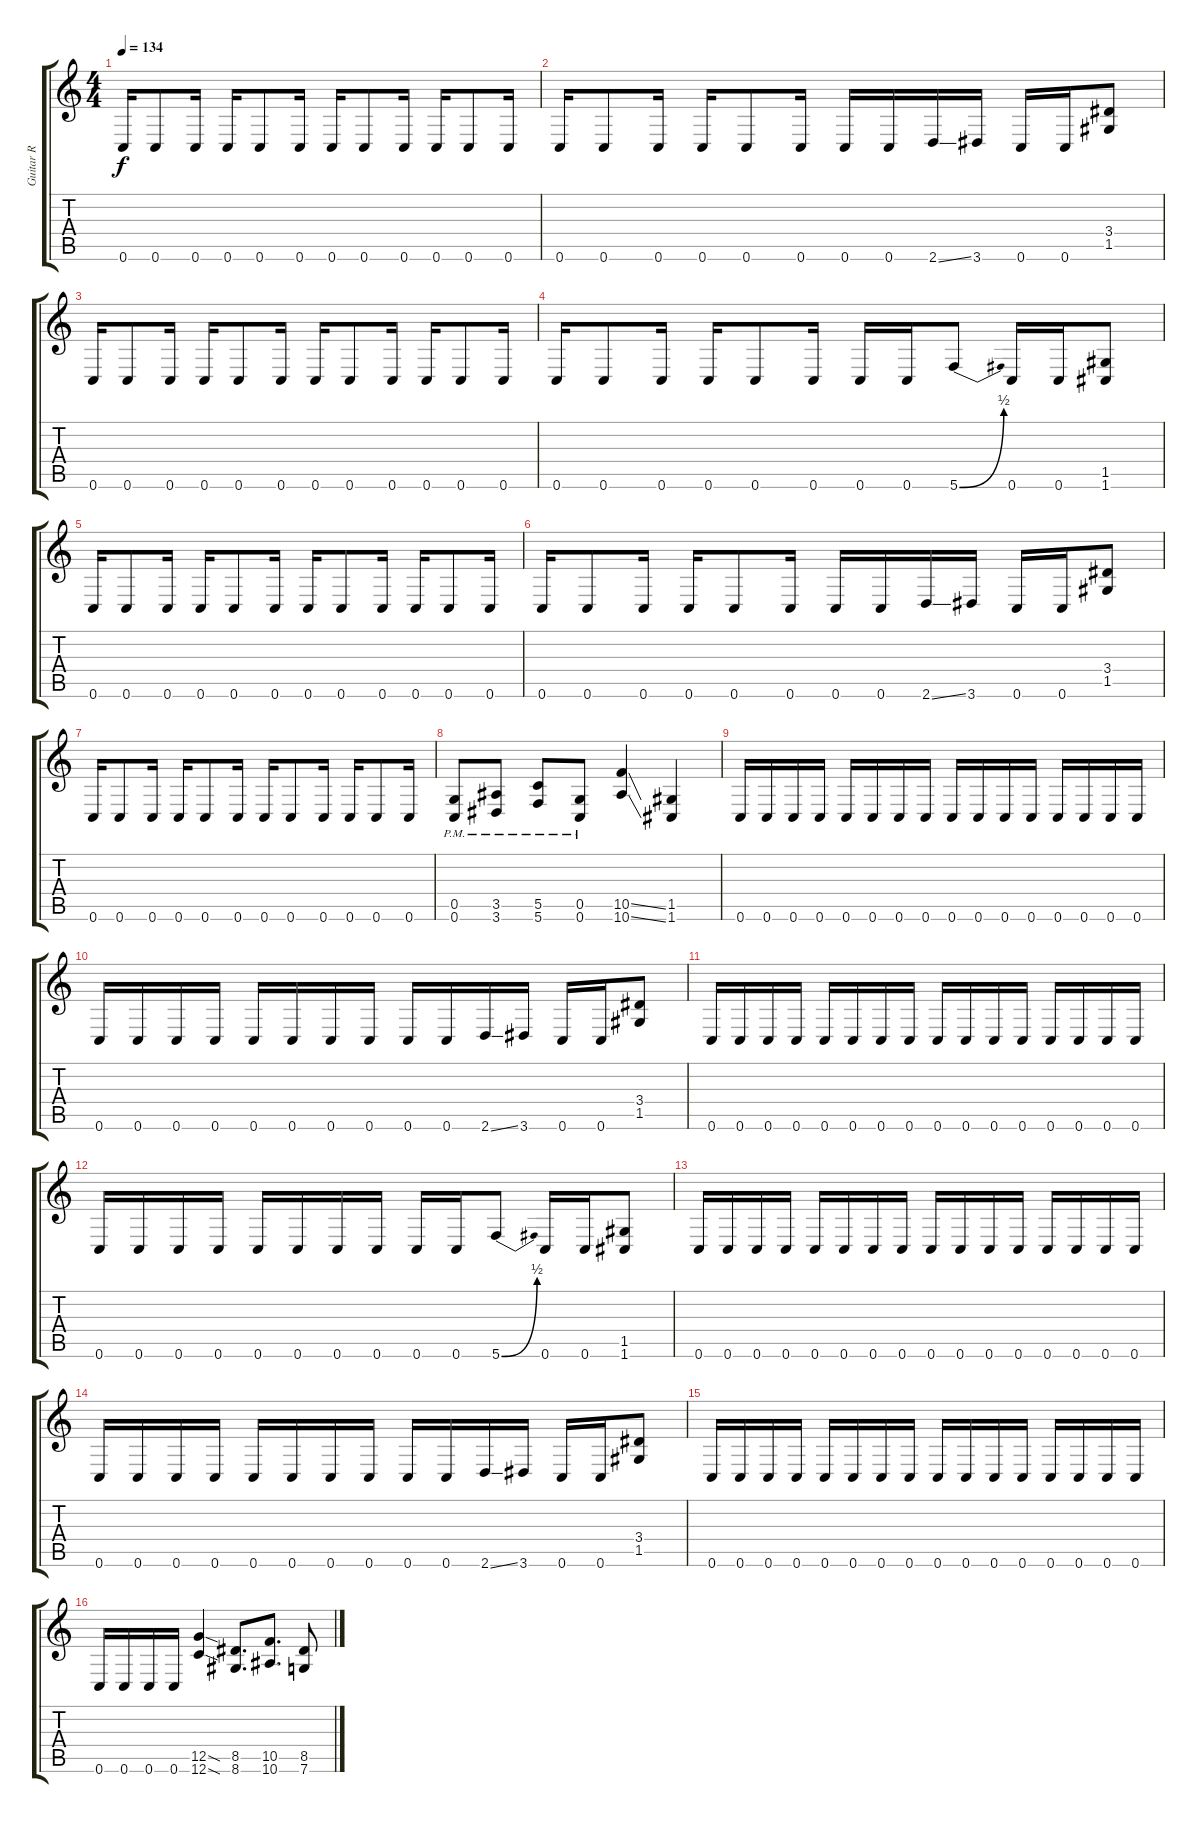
\track ("Guitar R" "Guitar R") {instrument overdrivenguitar}
\staff {score tabs}
\tuning (D4 A3 F3 C3 G2 C2) {hide}
\ts (4 4)
\tempo 134
\clef g2
\ks c
0.6.16{dy f} 0.6.8 0.6.16 0.6.16 0.6.8 0.6.16 0.6.16 0.6.8 0.6.16 0.6.16 0.6.8 0.6.16 |
0.6.16 0.6.8 0.6.16 0.6.16 0.6.8 0.6.16 0.6.16 0.6.16 2.6{ss}.16 3.6.16 0.6.16 0.6.16 (3.4 1.5).8 |
0.6.16 0.6.8 0.6.16 0.6.16 0.6.8 0.6.16 0.6.16 0.6.8 0.6.16 0.6.16 0.6.8 0.6.16 |
0.6.16 0.6.8 0.6.16 0.6.16 0.6.8 0.6.16 0.6.16 0.6.16 5.6{be (bend 0 0 60 2)}.8 0.6.16 0.6.16 (1.5 1.6).8 |
0.6.16 0.6.8 0.6.16 0.6.16 0.6.8 0.6.16 0.6.16 0.6.8 0.6.16 0.6.16 0.6.8 0.6.16 |
0.6.16 0.6.8 0.6.16 0.6.16 0.6.8 0.6.16 0.6.16 0.6.16 2.6{ss}.16 3.6.16 0.6.16 0.6.16 (3.4 1.5).8 |
0.6.16 0.6.8 0.6.16 0.6.16 0.6.8 0.6.16 0.6.16 0.6.8 0.6.16 0.6.16 0.6.8 0.6.16 |
(0.5 0.6{pm}).8 (3.5 3.6{pm}).8 (5.5 5.6{pm}).8 (0.5 0.6{pm}).8 (10.5{ss} 10.6{ss}).4 (1.5 1.6).4 |
0.6.16 0.6.16 0.6.16 0.6.16 0.6.16 0.6.16 0.6.16 0.6.16 0.6.16 0.6.16 0.6.16 0.6.16 0.6.16 0.6.16 0.6.16 0.6.16 |
0.6.16 0.6.16 0.6.16 0.6.16 0.6.16 0.6.16 0.6.16 0.6.16 0.6.16 0.6.16 2.6{ss}.16 3.6.16 0.6.16 0.6.16 (3.4 1.5).8 |
0.6.16 0.6.16 0.6.16 0.6.16 0.6.16 0.6.16 0.6.16 0.6.16 0.6.16 0.6.16 0.6.16 0.6.16 0.6.16 0.6.16 0.6.16 0.6.16 |
0.6.16 0.6.16 0.6.16 0.6.16 0.6.16 0.6.16 0.6.16 0.6.16 0.6.16 0.6.16 5.6{be (bend 0 0 60 2)}.8 0.6.16 0.6.16 (1.5 1.6).8 |
0.6.16 0.6.16 0.6.16 0.6.16 0.6.16 0.6.16 0.6.16 0.6.16 0.6.16 0.6.16 0.6.16 0.6.16 0.6.16 0.6.16 0.6.16 0.6.16 |
0.6.16 0.6.16 0.6.16 0.6.16 0.6.16 0.6.16 0.6.16 0.6.16 0.6.16 0.6.16 2.6{ss}.16 3.6.16 0.6.16 0.6.16 (3.4 1.5).8 |
0.6.16 0.6.16 0.6.16 0.6.16 0.6.16 0.6.16 0.6.16 0.6.16 0.6.16 0.6.16 0.6.16 0.6.16 0.6.16 0.6.16 0.6.16 0.6.16 |
0.6.16 0.6.16 0.6.16 0.6.16 (12.5{sod} 12.6{sod}).4 (8.5 8.6).8{d} (10.5 10.6).8{d} (8.5 7.6).8
